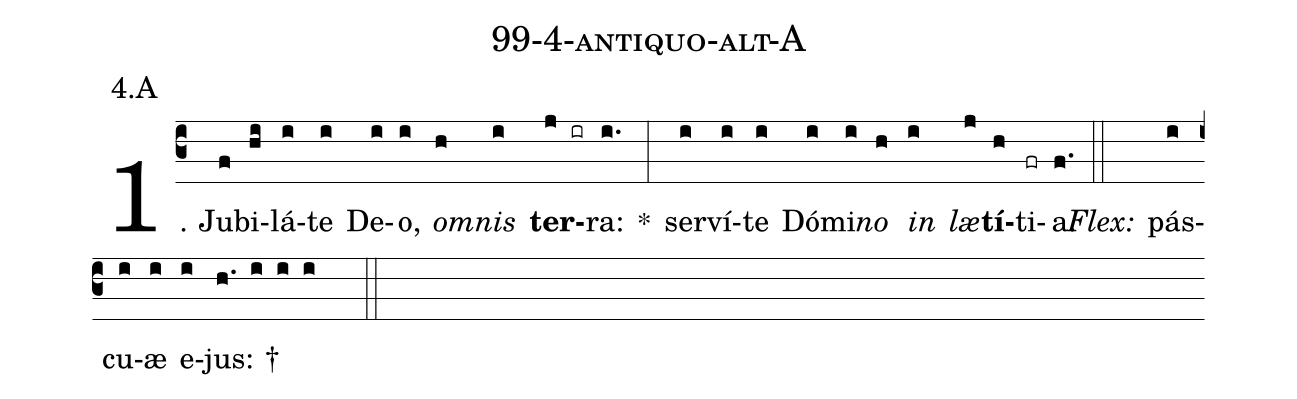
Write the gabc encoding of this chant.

name: 99-4-antiquo-alt-A;
annotation: 4.A;
%%
(c3)1. Ju(f)bi(hi)lá(i)te(i) De(i)o,(i) <i>om</i>(h)<i>nis</i>(i) <b>ter</b>(j ir)ra:(i.) *(:) ser(i)ví(i)te(i) Dó(i)mi(i)<i>no</i>(h) <i>in</i>(i) <i>læ</i>(j)<b>tí</b>(h)ti(fr)a.(f.) (::)
<i>Flex:</i>()  pás(i)cu(i)æ(i) e(i)jus: †(h. i i i  ::)
